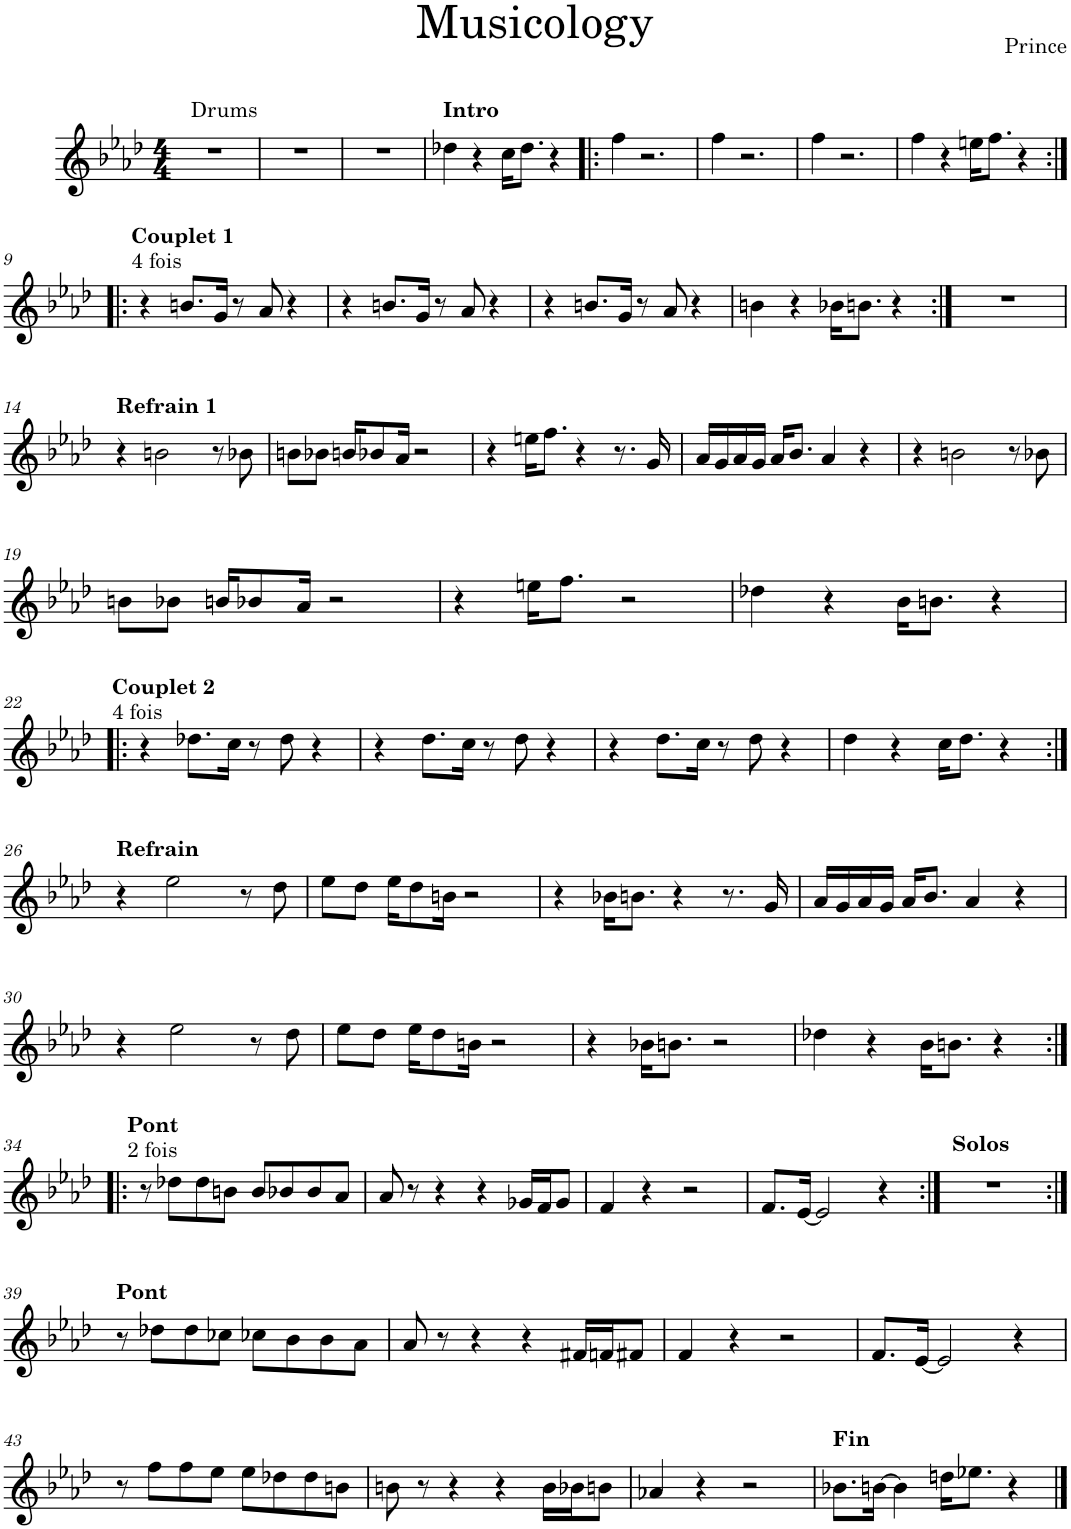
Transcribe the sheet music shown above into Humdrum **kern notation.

**kern
*part1
*staff1
*I"Tp
*I'Tp
*clefG2
*Trd1c2
*k[b-e-a-d-]
*M4/4
=1
1r
=2
1r
=3
1r
=4
4dd-X\
4r
16cc\KL
8.dd-\J
4r
=5!|:
4ff\
2.r
=6
4ff\
2.r
=7
4ff\
2.r
=8
4ff\
4r
16een\KL
8.ff\J
4r
!!LO:LB:g=z
=9:|!|:
4r
8.bn/L
16g/Jk
8r
8a-/
4r
=10
4r
8.bn/L
16g/Jk
8r
8a-/
4r
=11
4r
8.bn/L
16g/Jk
8r
8a-/
4r
=12
4bn\
4r
16b-X\KL
8.bn\J
4r
=13:|!
1r
!!LO:LB:g=z
=14
4r
2bn\
8r
8b-X\
=15
8bn\L
8b-X\J
16bn/KL
8b-X/
16a-/Jk
2r
=16
4r
16een\KL
8.ff\J
4r
8.r
16g/
=17
16a-/LL
16g/
16a-/
16g/JJ
16a-/KL
8.b-/J
4a-/
4r
=18
4r
2bn\
8r
8b-X\
!!LO:LB:g=z
=19
8bn\L
8b-X\J
16bn/KL
8b-X/
16a-/Jk
2r
=20
4r
16een\KL
8.ff\J
2r
=21
4dd-X\
4r
16b-\KL
8.bn\J
4r
!!LO:LB:g=z
=22!|:
4r
8.dd-X\L
16cc\Jk
8r
8dd-\
4r
=23
4r
8.dd-\L
16cc\Jk
8r
8dd-\
4r
=24
4r
8.dd-\L
16cc\Jk
8r
8dd-\
4r
=25
4dd-\
4r
16cc\KL
8.dd-\J
4r
!!LO:LB:g=z
=26:|!
4r
2ee-\
8r
8dd-\
=27
8ee-\L
8dd-\J
16ee-\KL
8dd-\
16bn\Jk
2r
=28
4r
16b-X\KL
8.bn\J
4r
8.r
16g/
=29
16a-/LL
16g/
16a-/
16g/JJ
16a-/KL
8.b-/J
4a-/
4r
!!LO:LB:g=z
=30
4r
2ee-\
8r
8dd-\
=31
8ee-\L
8dd-\J
16ee-\KL
8dd-\
16bn\Jk
2r
=32
4r
16b-X\KL
8.bn\J
2r
=33
4dd-X\
4r
16b-\KL
8.bn\J
4r
!!LO:LB:g=z
=34:|!|:
8r
8dd-X\L
8dd-\
8bn\J
8b/L
8b-X/
8b-/
8a-/J
=35
8a-/
8r
4r
4r
16g-X/LL
16f/J
8g-/J
=36
4f/
4r
2r
=37
8.f/L
[16e-/Jk
2e-/]
4r
=38:|!
1r
!!LO:LB:g=z
=39:|!
8r
8dd-X\L
8dd-\
8cc-X\J
8cc-X\L
8b-\
8b-\
8a-\J
=40
8a-/
8r
4r
4r
16f#X/LL
16fn/J
8f#X/J
=41
4f/
4r
2r
=42
8.f/L
[16e-/Jk
2e-/]
4r
!!LO:LB:g=z
=43
8r
8ff\L
8ff\
8ee-\J
8ee-\L
8dd-X\
8dd-\
8bn\J
=44
8bn\
8r
4r
4r
16b\LL
16b-X\J
8bn\J
=45
4a-X/
4r
2r
=46
8.b-X\L
[16bn\Jk
4b\]
16ddn\KL
8.ee-X\J
4r
==
*-
